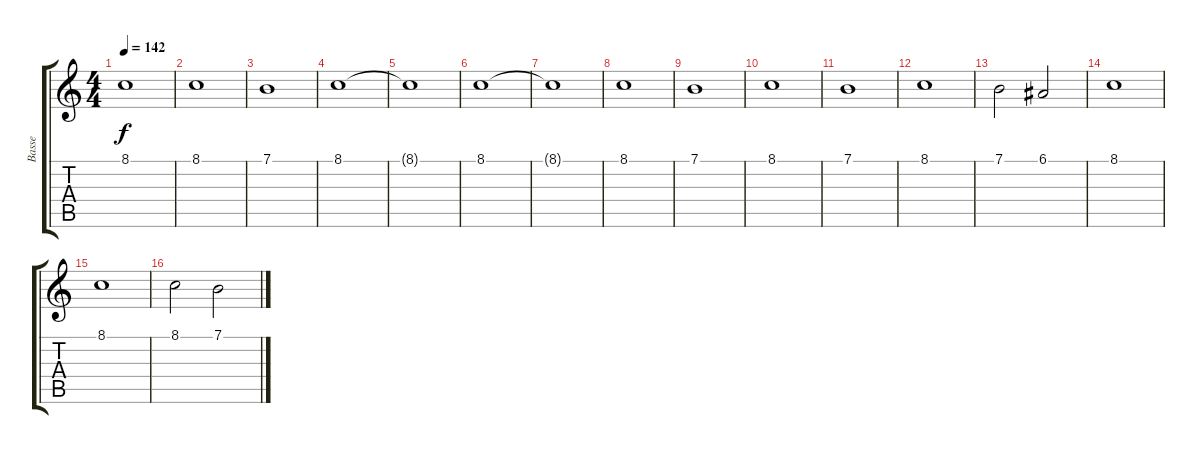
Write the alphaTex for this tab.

\track ("Basse" "Basse") {instrument fx7echoes}
\staff {score tabs}
\tuning (E4 B3 G3 D3 A2 E2) {hide}
\ts (4 4)
\tempo 142
\clef g2
\ks c
8.1.1{dy f} |
8.1.1 |
7.1.1 |
8.1.1 |
8.1{t}.1 |
8.1.1 |
8.1{t}.1 |
8.1.1 |
7.1.1 |
8.1.1 |
7.1.1 |
8.1.1 |
7.1.2 6.1.2 |
8.1.1 |
8.1.1 |
8.1.2 7.1.2
